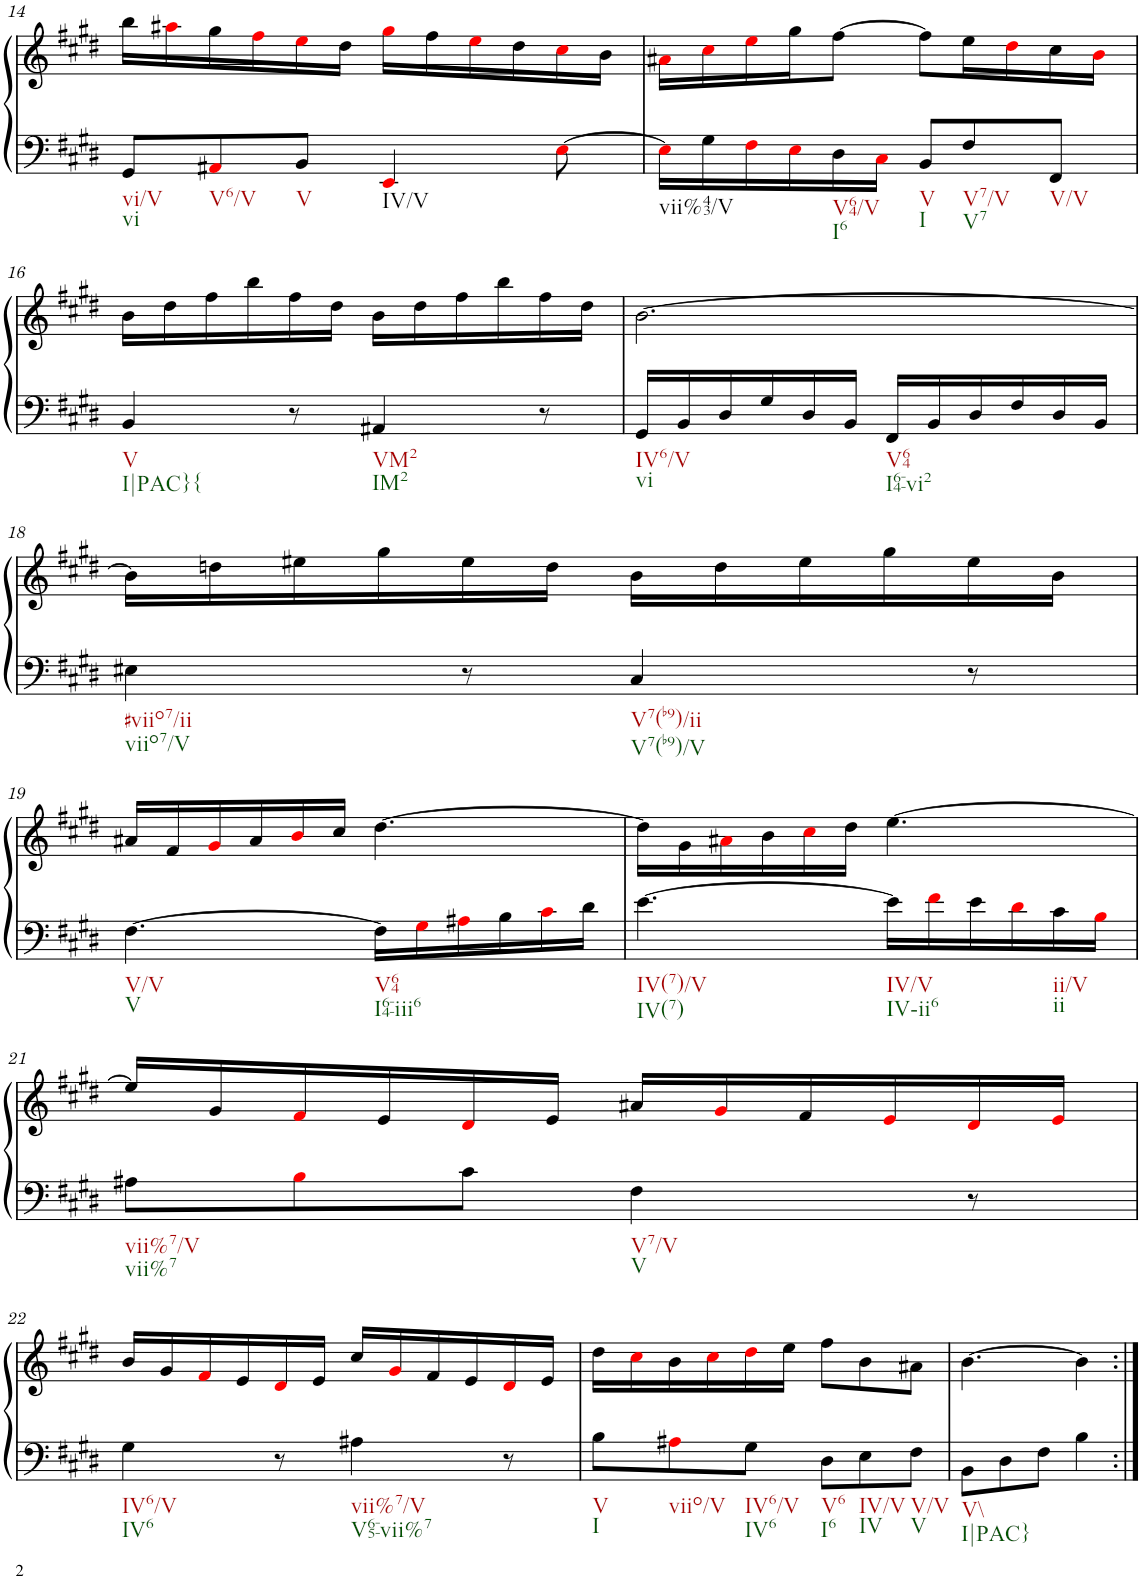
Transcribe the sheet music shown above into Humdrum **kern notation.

**kern	**kern
*part1	*part1
*staff2	*staff1
*I"Klavier linke Hand	*
!!LO:PB:g=z
*clefF4	*clefG2
*k[f#c#g#d#]	*k[f#c#g#d#]
*M6/8	*M6/8
=14	=14
!LO:TX:b:t=vi/V	!
!LO:TX:b:t=vi	!
8GG#/L	16bb\LL
.	16aa#Xi\
!LO:TX:b:t=V6/V	!
8AA#Xi/	16gg#\
.	16ff#i\
!LO:TX:b:t=V	!
8BB/J	16eei\
.	16dd#\JJ
!LO:TX:b:t=IV/V	!
4EEi/	16gg#i\LL
.	16ff#\
.	16eei\
.	16dd#\
[8Ei\	16cc#i\
.	16b\JJ
=15	=15
!LO:TX:b:t=vii%43/V	!
16Ei\LL]	16a#Xi\LL
16G#\	16cc#i\
16F#i\	16eei\
16Ei\	16gg#\J
!LO:TX:b:t=V64/V	!
!LO:TX:b:t=I6	!
16D#\	[8ff#\J
16C#i\JJ	.
!LO:TX:b:t=V	!
!LO:TX:b:t=I	!
8BB/L	8ff#\L]
!LO:TX:b:t=V7/V	!
!LO:TX:b:t=V7	!
8F#/	16ee\L
.	16dd#i\
!LO:TX:b:t=V/V	!
8FF#/J	16cc#\
.	16bi\JJ
!!LO:LB:g=z
=16	=16
!LO:TX:b:t=V	!
!LO:TX:b:t=I|PAC}{	!
4BB/	16b\LL
.	16dd#\
.	16ff#\
.	16bb\
8r	16ff#\
.	16dd#\JJ
!LO:TX:b:t=VM2	!
!LO:TX:b:t=IM2	!
4AA#X/	16b\LL
.	16dd#\
.	16ff#\
.	16bb\
8r	16ff#\
.	16dd#\JJ
=17	=17
!LO:TX:b:t=IV6/V	!
!LO:TX:b:t=vi	!
16GG#/LL	[2.b\
16BB/	.
16D#/	.
16G#/	.
16D#/	.
16BB/JJ	.
!LO:TX:b:t=V64	!
!LO:TX:b:t=I64-vi2	!
16FF#/LL	.
16BB/	.
16D#/	.
16F#/	.
16D#/	.
16BB/JJ	.
!!LO:LB:g=z
=18	=18
!LO:TX:b:t=#viio7/ii	!
!LO:TX:b:t=viio7/V	!
4E#X\	16b\LL]
.	16ddn\
.	16ee#X\
.	16gg#\
8r	16ee#\
.	16dd\JJ
!LO:TX:b:t=V7(b9)/ii	!
!LO:TX:b:t=V7(b9)/V	!
4C#/	16b\LL
.	16dd\
.	16ee#\
.	16gg#\
8r	16ee#\
.	16b\JJ
!!LO:LB:g=z
=19	=19
!LO:TX:b:t=V/V	!
!LO:TX:b:t=V	!
[4.F#\	16a#X/LL
.	16f#/
.	16g#i/
.	16a#/
.	16bi/
.	16cc#/JJ
!LO:TX:b:t=V64	!
!LO:TX:b:t=I64-iii6	!
16F#\LL]	[4.dd#\
16G#i\	.
16A#Xi\	.
16B\	.
16c#i\	.
16d#\JJ	.
=20	=20
!LO:TX:b:t=IV(7)/V	!
!LO:TX:b:t=IV(7)	!
[4.e\	16dd#\LL]
.	16g#\
.	16a#Xi\
.	16b\
.	16cc#i\
.	16dd#\JJ
!LO:TX:b:t=IV/V	!
!LO:TX:b:t=IV-ii6	!
16e\LL]	[4.ee\
16f#i\	.
16e\	.
16d#i\	.
!LO:TX:b:t=ii/V	!
!LO:TX:b:t=ii	!
16c#\	.
16Bi\JJ	.
!!LO:LB:g=z
=21	=21
!LO:TX:b:t=vii%7/V	!
!LO:TX:b:t=vii%7	!
8A#X\L	16ee/LL]
.	16g#/
8Bi\	16f#i/
.	16e/
8c#\J	16d#i/
.	16e/JJ
!LO:TX:b:t=V7/V	!
!LO:TX:b:t=V	!
4F#\	16a#X/LL
.	16g#i/
.	16f#/
.	16ei/
8r	16d#i/
.	16ei/JJ
!!LO:LB:g=z
=22	=22
!LO:TX:b:t=IV6/V	!
!LO:TX:b:t=IV6	!
4G#\	16b/LL
.	16g#/
.	16f#i/
.	16e/
8r	16d#i/
.	16e/JJ
!LO:TX:b:t=vii%7/V	!
!LO:TX:b:t=V65-vii%7	!
4A#X\	16cc#/LL
.	16g#i/
.	16f#/
.	16e/
8r	16d#i/
.	16e/JJ
=23	=23
!LO:TX:b:t=V	!
!LO:TX:b:t=I	!
8B\L	16dd#\LL
.	16cc#i\
!LO:TX:b:t=viio/V	!
8A#Xi\	16b\
.	16cc#i\
!LO:TX:b:t=IV6/V	!
!LO:TX:b:t=IV6	!
8G#\J	16dd#i\
.	16ee\JJ
!LO:TX:b:t=V6	!
!LO:TX:b:t=I6	!
8D#\L	8ff#\L
!LO:TX:b:t=IV/V	!
!LO:TX:b:t=IV	!
8E\	8b\
!LO:TX:b:t=V/V	!
!LO:TX:b:t=V	!
8F#\J	8a#X\J
=24	=24
!LO:TX:b:t=V\\	!
!LO:TX:b:t=I|PAC}	!
8BB\L	[4.b\
8D#\	.
8F#\J	.
4B\	4b\]
=:|!	=:|!
*-	*-
